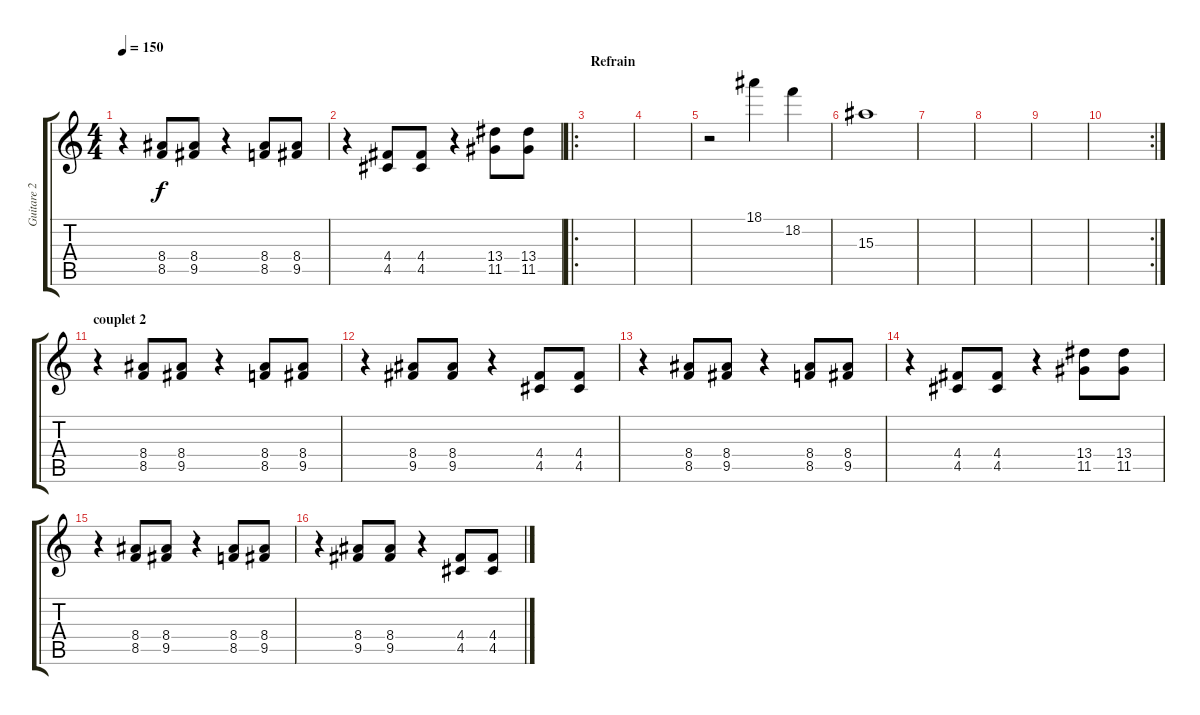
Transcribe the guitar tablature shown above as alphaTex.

\track ("Guitare 2" "Guitare 2") {instrument overdrivenguitar}
\staff {score tabs}
\tuning (E4 B3 G3 D3 A2 E2) {hide}
\ts (4 4)
\tempo 150
\clef g2
\ks c
r.4{dy f} (8.4 8.5).8 (8.4 9.5).8 r.4 (8.4 8.5).8 (8.4 9.5).8 |
r.4 (4.4 4.5).8 (4.4 4.5).8 r.4 (13.4 11.5).8 (13.4 11.5).8 |
\ro
\section ("" "Refrain")
|
|
r.2 18.1.4 18.2.4 |
15.3.1 |
|
|
|
\rc 2
|
\section ("" "couplet 2")
r.4 (8.4 8.5).8 (8.4 9.5).8 r.4 (8.4 8.5).8 (8.4 9.5).8 |
r.4 (8.4 9.5).8 (8.4 9.5).8 r.4 (4.4 4.5).8 (4.4 4.5).8 |
r.4 (8.4 8.5).8 (8.4 9.5).8 r.4 (8.4 8.5).8 (8.4 9.5).8 |
r.4 (4.4 4.5).8 (4.4 4.5).8 r.4 (13.4 11.5).8 (13.4 11.5).8 |
r.4 (8.4 8.5).8 (8.4 9.5).8 r.4 (8.4 8.5).8 (8.4 9.5).8 |
r.4 (8.4 9.5).8 (8.4 9.5).8 r.4 (4.4 4.5).8 (4.4 4.5).8
